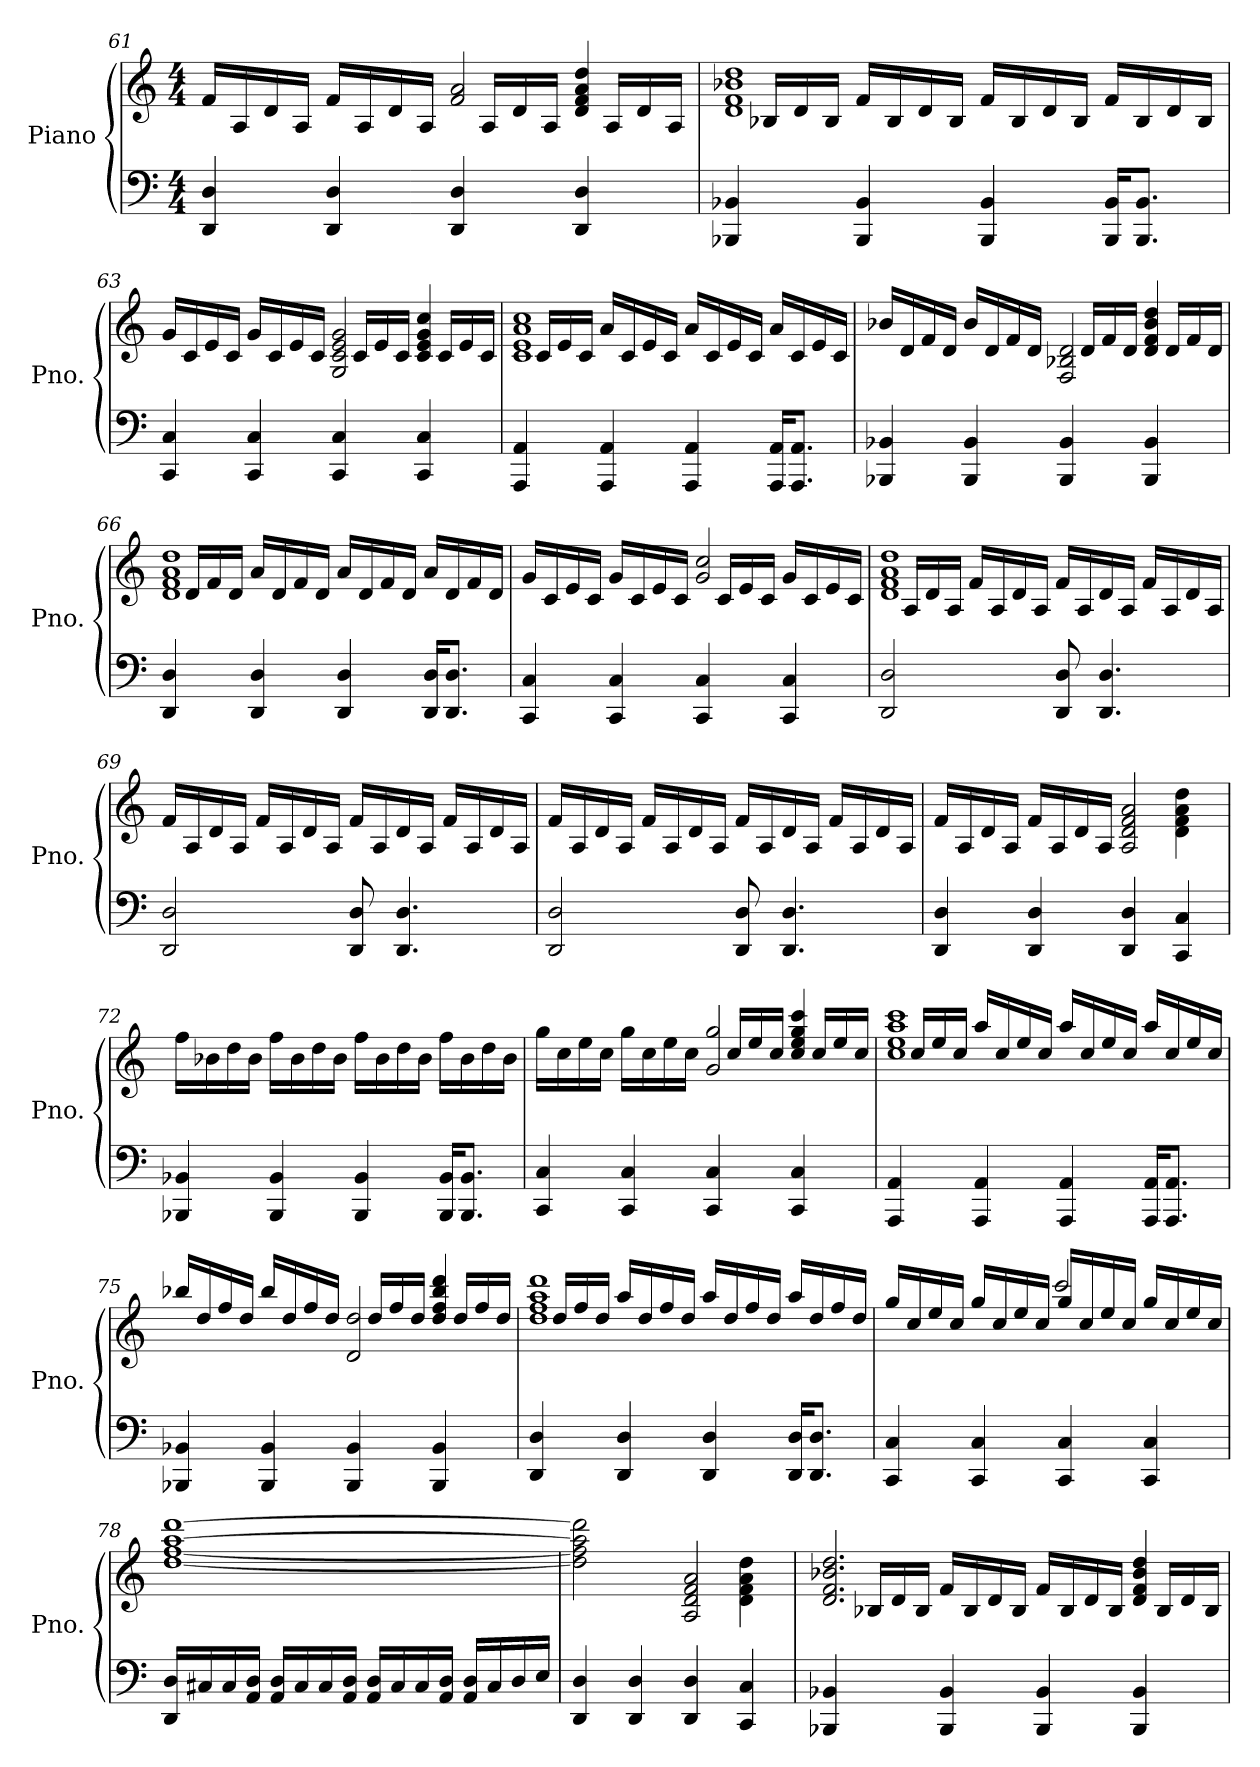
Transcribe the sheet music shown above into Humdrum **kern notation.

**kern	**kern
*part1	*part1
*staff2	*staff1
*I"Piano	*
*I'Pno.	*
*clefF4	*clefG2
*k[]	*k[]
*M4/4	*M4/4
=61	=61
*	*^
*	*	*^
4DD/ 4D/	16f/LL	2ryy	2.ryy
.	16A/	.	.
.	16d/	.	.
.	16A/JJ	.	.
4DD/ 4D/	16f/LL	.	.
.	16A/	.	.
.	16d/	.	.
.	16A/JJ	.	.
4DD/ 4D/	16rddyy	2f/ 2a/	.
.	16A/LL	.	.
.	16d/	.	.
.	16A/JJ	.	.
4DD/ 4D/	16rffyy	.	4d/ 4f/ 4a/ 4dd/
.	16A/LL	.	.
.	16d/	.	.
.	16A/JJ	.	.
*	*	*v	*v
!!LO:LB:g=z
=62	=62	=62
4BBB-X/ 4BB-X/	16rddyy	1d 1f 1b-X 1dd
.	16B-X/LL	.
.	16d/	.
.	16B-/JJ	.
4BBB-/ 4BB-/	16f/LL	.
.	16B-/	.
.	16d/	.
.	16B-/JJ	.
4BBB-/ 4BB-/	16f/LL	.
.	16B-/	.
.	16d/	.
.	16B-/JJ	.
16BBB-/ 16BB-/KL	16f/LL	.
8.BBB-/ 8.BB-/J	16B-/	.
.	16d/	.
.	16B-/JJ	.
=63	=63	=63
*	*	*^
4CC/ 4C/	16g/LL	2ryy	2.rddyy
.	16c/	.	.
.	16e/	.	.
.	16c/JJ	.	.
4CC/ 4C/	16g/LL	.	.
.	16c/	.	.
.	16e/	.	.
.	16c/JJ	.	.
4CC/ 4C/	16rddyy	2G/ 2c/ 2e/ 2g/	.
.	16c/LL	.	.
.	16e/	.	.
.	16c/JJ	.	.
4CC/ 4C/	16rddyy	.	4c/ 4e/ 4g/ 4cc/
.	16c/LL	.	.
.	16e/	.	.
.	16c/JJ	.	.
*	*	*v	*v
!!LO:PB:g=z
=64	=64	=64
4AAA/ 4AA/	16rddyy	1c 1e 1a 1cc
.	16c/LL	.
.	16e/	.
.	16c/JJ	.
4AAA/ 4AA/	16a/LL	.
.	16c/	.
.	16e/	.
.	16c/JJ	.
4AAA/ 4AA/	16a/LL	.
.	16c/	.
.	16e/	.
.	16c/JJ	.
16AAA/ 16AA/KL	16a/LL	.
8.AAA/ 8.AA/J	16c/	.
.	16e/	.
.	16c/JJ	.
=65	=65	=65
*	*	*^
4BBB-X/ 4BB-X/	16b-X/LL	2rgyy	2.rffyy
.	16d/	.	.
.	16f/	.	.
.	16d/JJ	.	.
4BBB-/ 4BB-/	16b-/LL	.	.
.	16d/	.	.
.	16f/	.	.
.	16d/JJ	.	.
4BBB-/ 4BB-/	16rffyy	2F/ 2B-X/ 2d/	.
.	16d/LL	.	.
.	16f/	.	.
.	16d/JJ	.	.
4BBB-/ 4BB-/	16rffyy	.	4d/ 4f/ 4b-/ 4dd/
.	16d/LL	.	.
.	16f/	.	.
.	16d/JJ	.	.
*	*	*v	*v
!!LO:LB:g=z
=66	=66	=66
4DD/ 4D/	16rddyy	1d 1f 1a 1dd
.	16d/LL	.
.	16f/	.
.	16d/JJ	.
4DD/ 4D/	16a/LL	.
.	16d/	.
.	16f/	.
.	16d/JJ	.
4DD/ 4D/	16a/LL	.
.	16d/	.
.	16f/	.
.	16d/JJ	.
16DD/ 16D/KL	16a/LL	.
8.DD/ 8.D/J	16d/	.
.	16f/	.
.	16d/JJ	.
=67	=67	=67
4CC/ 4C/	16g/LL	2rgyy
.	16c/	.
.	16e/	.
.	16c/JJ	.
4CC/ 4C/	16g/LL	.
.	16c/	.
.	16e/	.
.	16c/JJ	.
4CC/ 4C/	16rddyy	2g/ 2cc/
.	16c/LL	.
.	16e/	.
.	16c/JJ	.
4CC/ 4C/	16g/LL	.
.	16c/	.
.	16e/	.
.	16c/JJ	.
=68	=68	=68
2DD/ 2D/	16rffyy	1d 1f 1a 1dd
.	16A/LL	.
.	16d/	.
.	16A/JJ	.
.	16f/LL	.
.	16A/	.
.	16d/	.
.	16A/JJ	.
8DD/ 8D/	16f/LL	.
.	16A/	.
4.DD/ 4.D/	16d/	.
.	16A/JJ	.
.	16f/LL	.
.	16A/	.
.	16d/	.
.	16A/JJ	.
*	*v	*v
!!LO:LB:g=z
=69	=69
2DD/ 2D/	16f/LL
.	16A/
.	16d/
.	16A/JJ
.	16f/LL
.	16A/
.	16d/
.	16A/JJ
8DD/ 8D/	16f/LL
.	16A/
4.DD/ 4.D/	16d/
.	16A/JJ
.	16f/LL
.	16A/
.	16d/
.	16A/JJ
=70	=70
2DD/ 2D/	16f/LL
.	16A/
.	16d/
.	16A/JJ
.	16f/LL
.	16A/
.	16d/
.	16A/JJ
8DD/ 8D/	16f/LL
.	16A/
4.DD/ 4.D/	16d/
.	16A/JJ
.	16f/LL
.	16A/
.	16d/
.	16A/JJ
=71	=71
*	*^
4DD/ 4D/	16f/LL	2.rddddyy
.	16A/	.
.	16d/	.
.	16A/JJ	.
4DD/ 4D/	16f/LL	.
.	16A/	.
.	16d/	.
.	16A/JJ	.
4DD/ 4D/	2A/ 2d/ 2f/ 2a/	.
4CC/ 4C/	.	4d\ 4f\ 4a\ 4dd\
*	*v	*v
!!LO:LB:g=z
=72	=72
4BBB-X/ 4BB-X/	16ff\LL
.	16b-X\
.	16dd\
.	16b-\JJ
4BBB-/ 4BB-/	16ff\LL
.	16b-\
.	16dd\
.	16b-\JJ
4BBB-/ 4BB-/	16ff\LL
.	16b-\
.	16dd\
.	16b-\JJ
16BBB-/ 16BB-/KL	16ff\LL
8.BBB-/ 8.BB-/J	16b-\
.	16dd\
.	16b-\JJ
=73	=73
*	*^
*	*	*^
4CC/ 4C/	16gg\LL	2rcyy	2.rffyy
.	16cc\	.	.
.	16ee\	.	.
.	16cc\JJ	.	.
4CC/ 4C/	16gg\LL	.	.
.	16cc\	.	.
.	16ee\	.	.
.	16cc\JJ	.	.
4CC/ 4C/	16raayy	2g/ 2gg/	.
.	16cc/LL	.	.
.	16ee/	.	.
.	16cc/JJ	.	.
4CC/ 4C/	16raayy	.	4cc/ 4ee/ 4gg/ 4ccc/
.	16cc/LL	.	.
.	16ee/	.	.
.	16cc/JJ	.	.
*	*	*v	*v
!!LO:LB:g=z
=74	=74	=74
4AAA/ 4AA/	16rgggyy	1cc 1ee 1aa 1ccc
.	16cc/LL	.
.	16ee/	.
.	16cc/JJ	.
4AAA/ 4AA/	16aa/LL	.
.	16cc/	.
.	16ee/	.
.	16cc/JJ	.
4AAA/ 4AA/	16aa/LL	.
.	16cc/	.
.	16ee/	.
.	16cc/JJ	.
16AAA/ 16AA/KL	16aa/LL	.
8.AAA/ 8.AA/J	16cc/	.
.	16ee/	.
.	16cc/JJ	.
=75	=75	=75
*	*	*^
4BBB-X/ 4BB-X/	16bb-X/LL	2ryy	2.ryy
.	16dd/	.	.
.	16ff/	.	.
.	16dd/JJ	.	.
4BBB-/ 4BB-/	16bb-/LL	.	.
.	16dd/	.	.
.	16ff/	.	.
.	16dd/JJ	.	.
4BBB-/ 4BB-/	16rgggyy	2d/ 2dd/	.
.	16dd/LL	.	.
.	16ff/	.	.
.	16dd/JJ	.	.
4BBB-/ 4BB-/	16rgggyy	.	4dd/ 4ff/ 4bb-/ 4ddd/
.	16dd/LL	.	.
.	16ff/	.	.
.	16dd/JJ	.	.
*	*	*v	*v
!!LO:PB:g=z
=76	=76	=76
4DD/ 4D/	16rcccyy	1dd 1ff 1aa 1ddd
.	16dd/LL	.
.	16ff/	.
.	16dd/JJ	.
4DD/ 4D/	16aa/LL	.
.	16dd/	.
.	16ff/	.
.	16dd/JJ	.
4DD/ 4D/	16aa/LL	.
.	16dd/	.
.	16ff/	.
.	16dd/JJ	.
16DD/ 16D/KL	16aa/LL	.
8.DD/ 8.D/J	16dd/	.
.	16ff/	.
.	16dd/JJ	.
=77	=77	=77
4CC/ 4C/	16gg/LL	2ryy
.	16cc/	.
.	16ee/	.
.	16cc/JJ	.
4CC/ 4C/	16gg/LL	.
.	16cc/	.
.	16ee/	.
.	16cc/JJ	.
4CC/ 4C/	16gg/LL	2ccc/
.	16cc/	.
.	16ee/	.
.	16cc/JJ	.
4CC/ 4C/	16gg/LL	.
.	16cc/	.
.	16ee/	.
.	16cc/JJ	.
*	*v	*v
!!LO:LB:g=z
=78	=78
16DD/ 16D/LL	[1dd [1ff [1aa [1ddd
16C#X/	.
16C#/	.
16AA/ 16D/JJ	.
16AA/ 16D/LL	.
16C#/	.
16C#/	.
16AA/ 16D/JJ	.
16AA/ 16D/LL	.
16C#/	.
16C#/	.
16AA/ 16D/JJ	.
16AA/ 16D/LL	.
16C#/	.
16D/	.
16E/JJ	.
=79	=79
*	*^
4DD/ 4D/	2dd\] 2ff\] 2aa\] 2ddd\]	2.ryy
4DD/ 4D/	.	.
4DD/ 4D/	2A/ 2d/ 2f/ 2a/	.
4CC/ 4C/	.	4d\ 4f\ 4a\ 4dd\
=80	=80	=80
4BBB-X/ 4BB-X/	16rffyy	2.d/ 2.f/ 2.b-X/ 2.dd/
.	16B-X/LL	.
.	16d/	.
.	16B-/JJ	.
4BBB-/ 4BB-/	16f/LL	.
.	16B-/	.
.	16d/	.
.	16B-/JJ	.
4BBB-/ 4BB-/	16f/LL	.
.	16B-/	.
.	16d/	.
.	16B-/JJ	.
4BBB-/ 4BB-/	16rffyy	4d/ 4f/ 4b-/ 4dd/
.	16B-/LL	.
.	16d/	.
.	16B-/JJ	.
*	*v	*v
=	=
*-	*-
